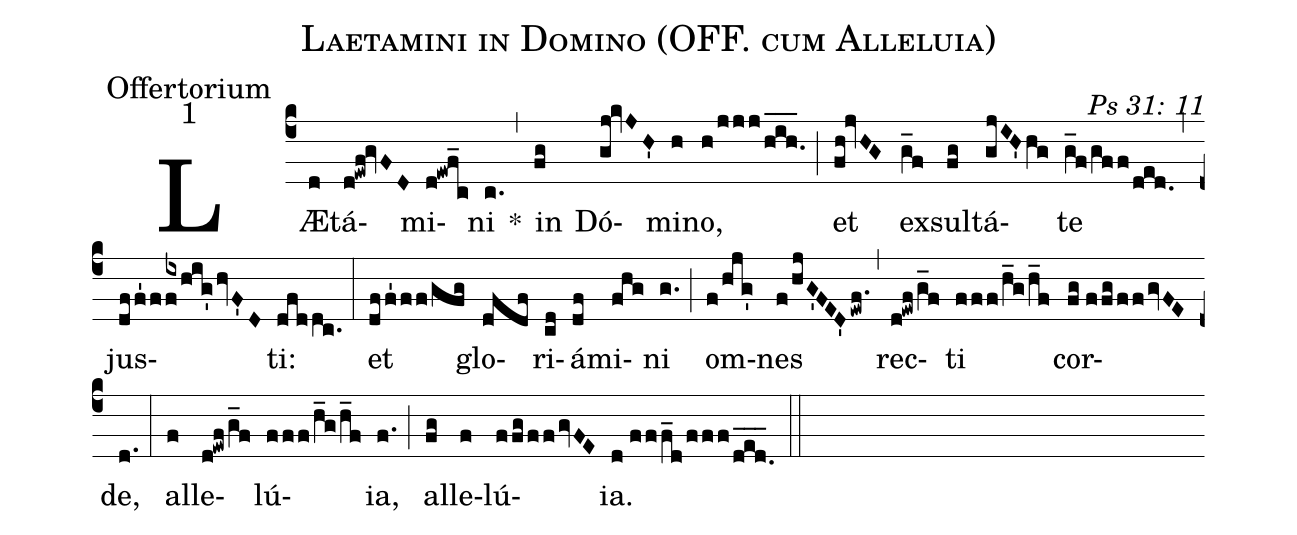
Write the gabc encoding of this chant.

name: Laetamini in Domino (OFF. cum Alleluia);
office-part: Offertorium;
mode: 1;
commentary: Ps 31: 11;
%%
(c4) LÆ(d)tá(d!ewf!gvFD)mi(d!ewf_c)ni(c.) *(,) in(fg) Dó(gj!kvJH')mi(h)no,(h/jjj/h_i_h._) (;) et(fh!jvHG) ex(g_f)sul(fg)tá(gjIH'hg)te(g_f/gff/ded.) (,) jus(dff'1f/[1]{ix}f/hig'hvF'D)ti:(dfddc.) (:)
et(dff'1ff/gfg) glo(dfdf)ri(cd)á(df)mi(fhg)ni(g.) (;) om(f/hjg')nes(f/hjG'FED'ewf.) (,) rec(d!ewf/g_f)ti(fff/h_g/h_f) cor(fg//ffg/ffgvFE)de,(d.) (:)
al(f)le(d!ewf/g_f)lú(fff/h_g/h_f)ia,(f.) (;) al(fg)le(f)lú(ffg/ffgvFE)ia.(d//fff_d/fff/d_e_d._) (::)
